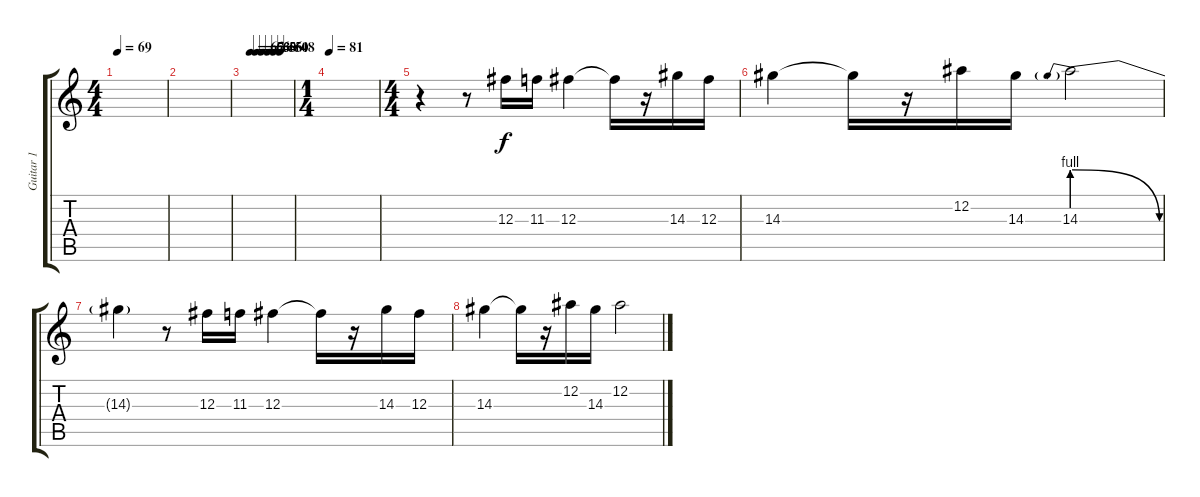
\track ("Guitar 1" "Guitar 1") {instrument distortionguitar}
\staff {score tabs}
\tuning (Eb4 Bb3 Gb3 Db3 Ab2 Eb2) {hide}
\ts (4 4)
\tempo 69
\clef g2
\ks c
|
|
\tempo (65 0.125)
\tempo (63 0.25)
\tempo (60 0.375)
\tempo (56 0.5)
\tempo (50 0.625)
\tempo (48 0.75)
\tempo (67 0.125)
|
\ts (1 4)
\tempo 81
|
\ts (4 4)
r.4 r.8 12.3.16 11.3.16 12.3.4 12.3{t}.16 r.16 14.3.16 12.3.16 |
14.3.4 14.3{t}.16 r.16 12.2.16 14.3.16 14.3{be (prebendrelease 0 4 60 0)}.2 |
14.3{t}.4 r.8 12.3.16 11.3.16 12.3.4 12.3{t}.16 r.16 14.3.16 12.3.16 |
14.3.4 14.3{t}.16 r.16 12.2.16 14.3.16 12.2.2
